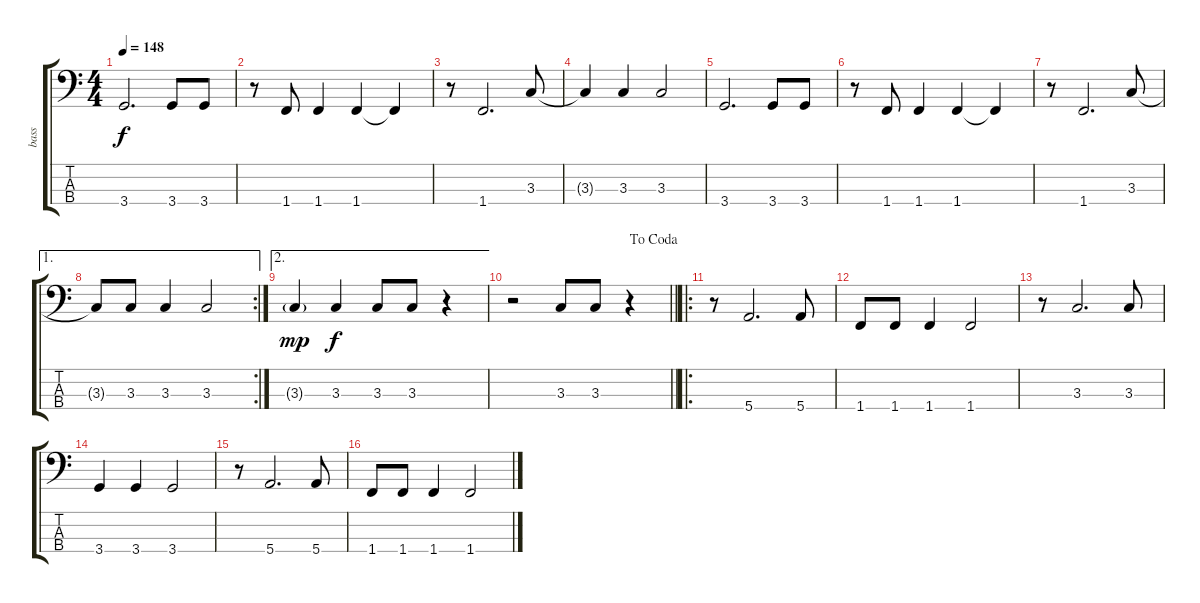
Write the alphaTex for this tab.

\track ("bass" "bass") {instrument electricbassfinger}
\staff {score tabs}
\tuning (G2 D2 A1 E1) {hide}
\ts (4 4)
\tempo 148
\clef f4
\ks c
3.4.2{d dy f} 3.4.8 3.4.8 |
r.8 1.4.8 1.4.4 1.4.4 1.4{t}.4 |
r.8 1.4.2{d} 3.3.8 |
3.3{t}.4 3.3.4 3.3.2 |
3.4.2{d} 3.4.8 3.4.8 |
r.8 1.4.8 1.4.4 1.4.4 1.4{t}.4 |
r.8 1.4.2{d} 3.3.8 |
\ae 1
\rc 2
3.3{t}.8 3.3.8 3.3.4 3.3.2 |
\ae 2
3.3{g}.4{dy mp} 3.3.4{dy f} 3.3.8 3.3.8 r.4 |
\jump dacoda
\barLineRight lightlight
r.2 3.3.8 3.3.8 r.4 |
\ro
r.8 5.4.2{d} 5.4.8 |
1.4.8 1.4.8 1.4.4 1.4.2 |
r.8 3.3.2{d} 3.3.8 |
3.4.4 3.4.4 3.4.2 |
r.8 5.4.2{d} 5.4.8 |
1.4.8 1.4.8 1.4.4 1.4.2
